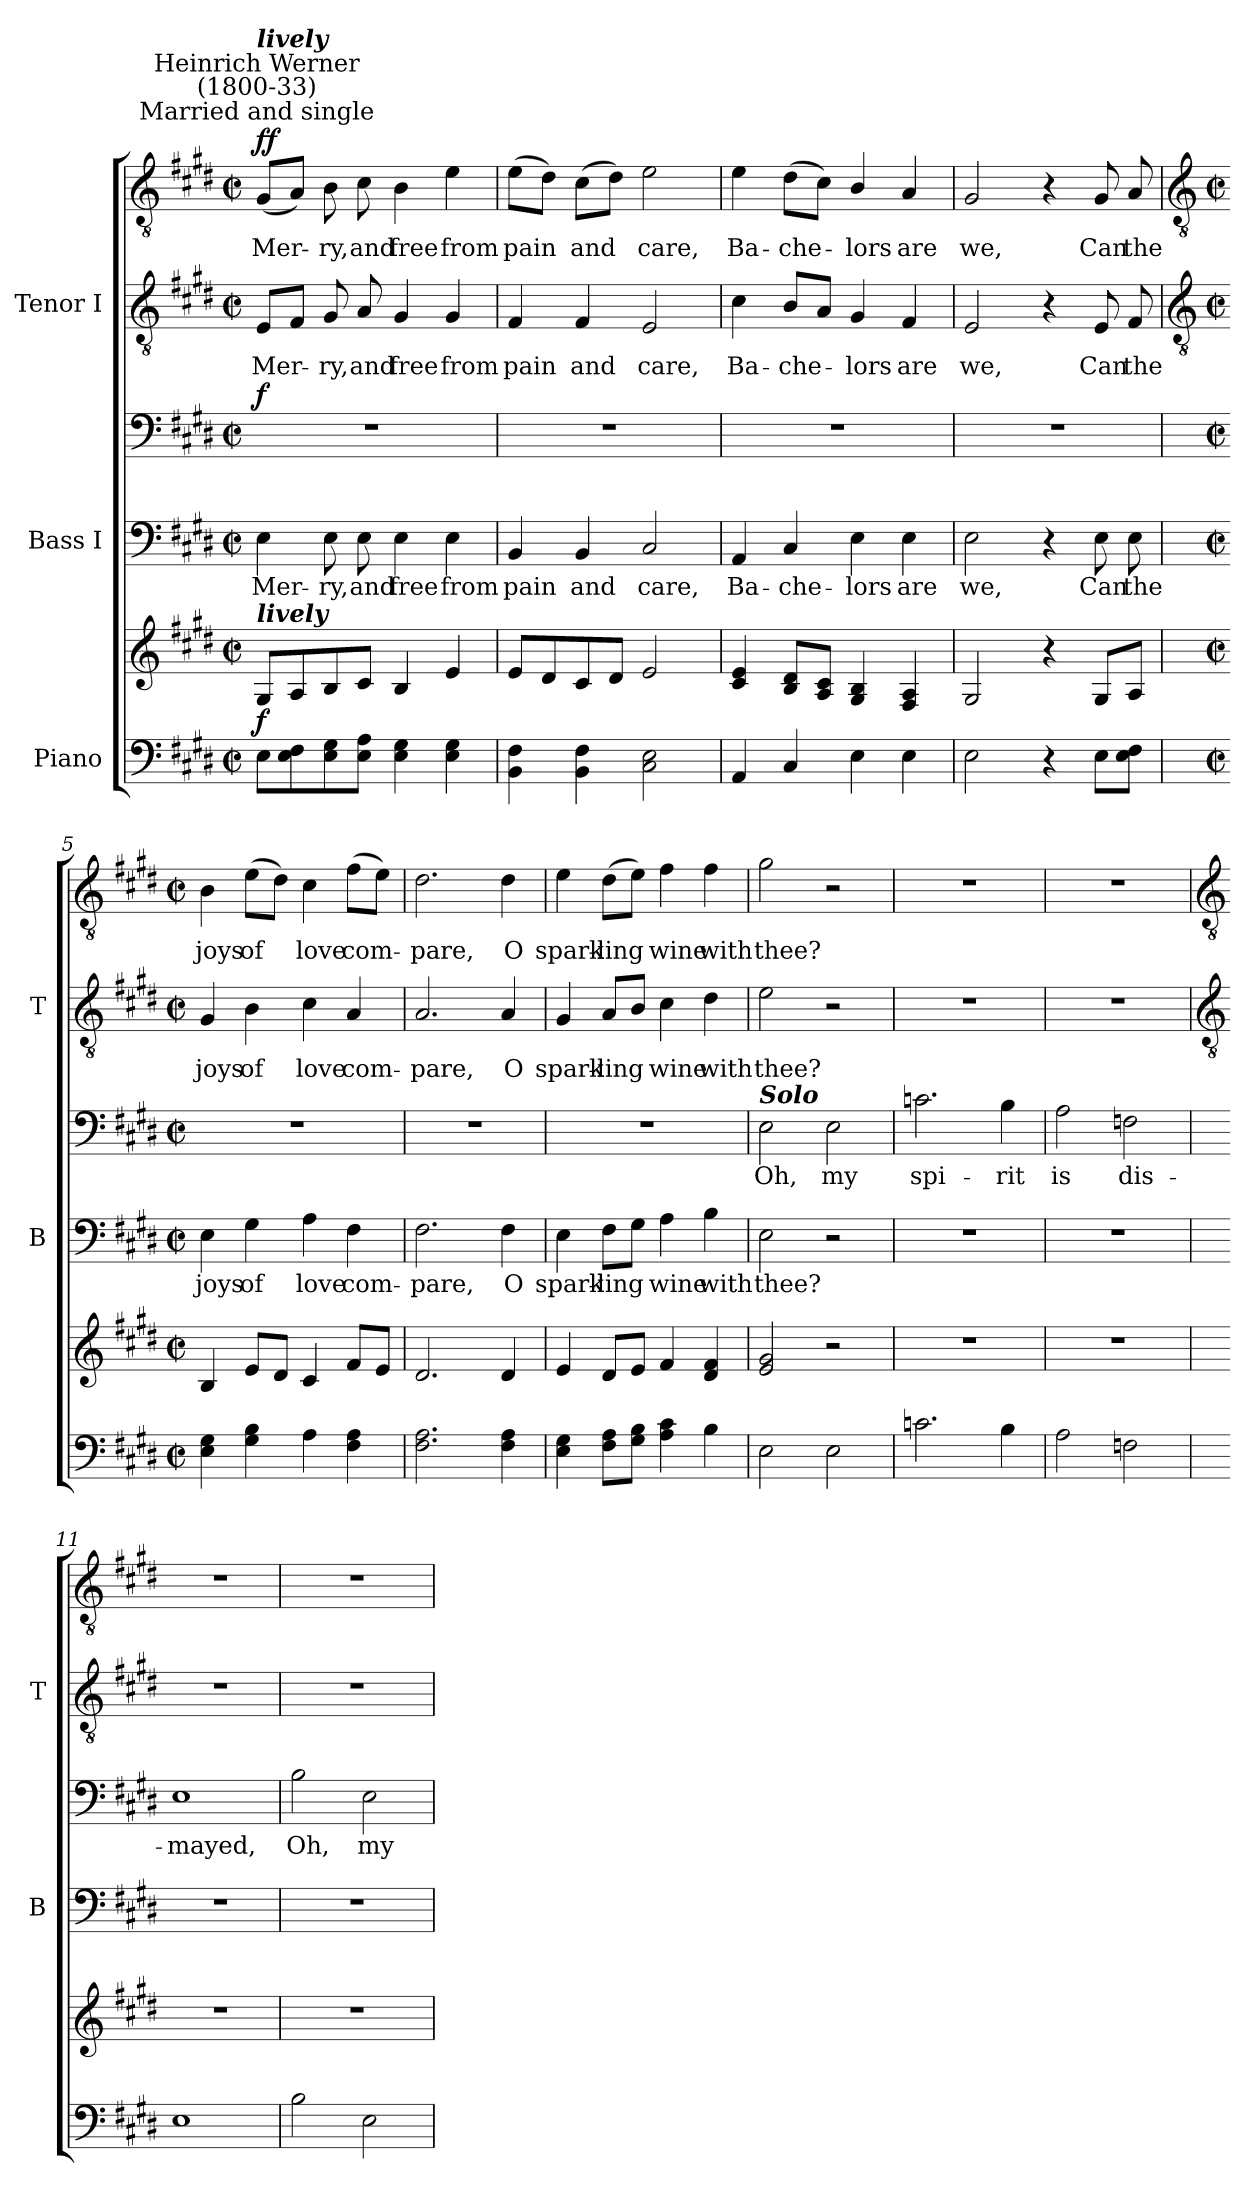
**kern	**kern	**dynam	**kern	**text	**kern	**text	**dynam	**kern	**text	**kern	**text	**dynam
*part3	*part3	*part3	*part2	*part2	*part2	*part2	*part2	*part1	*part1	*part1	*part1	*part1
*staff6	*staff5	*staff5/6	*staff4	*staff4	*staff3	*staff3	*staff3/4	*staff2	*staff2	*staff1	*staff1	*staff1/2
*I"Piano	*	*	*I"Bass I	*	*	*	*	*I"Tenor I	*	*	*	*
*	*	*	*I'B	*	*	*	*	*I'T	*	*	*	*
*clefF4	*clefG2	*	*clefF4	*	*clefF4	*	*	*clefGv2	*	*clefGv2	*	*
*k[f#c#g#d#]	*k[f#c#g#d#]	*	*k[f#c#g#d#]	*	*k[f#c#g#d#]	*	*	*k[f#c#g#d#]	*	*k[f#c#g#d#]	*	*
*E:	*E:	*	*E:	*	*E:	*	*	*E:	*	*E:	*	*
*M2/2	*M2/2	*	*M2/2	*	*M2/2	*	*	*M2/2	*	*M2/2	*	*
*met(c|)	*met(c|)	*	*met(c|)	*	*met(c|)	*	*	*met(c|)	*	*met(c|)	*	*
=1	=1	=1	=1	=1	=1	=1	=1	=1	=1	=1	=1	=1
!	!	!	!	!	!	!	!	!	!	!LO:TX:a:cj:t=Married and single	!	!
!	!	!	!	!	!	!	!	!	!	!LO:TX:a:cj:t=Heinrich Werner\n(1800-33)	!	!
!	!	!	!	!	!	!	!	!	!	!LO:TX:a:Bi:t=lively	!	!
!	!LO:TX:a:Bi:t=lively	!	!	!	!	!	!	!	!	!	!	!
!	!	!LO:DY:b	!	!LO:LY:b	!	!	!LO:DY:b=2	!	!LO:LY:b	!	!LO:LY:b	!LO:DY:b=2
!	!	!	!	!	!	!	!	!	!	!	!	!LO:DY:n=1:b
8EL	8G#L	f	4E	Mer-	1r	.	f	8EL	Mer-	(<8G#L	Mer-	f f
8E 8F#	8A	.	.	.	.	.	.	8F#J	.	8AJ)	.	.
!	!	!	!	!LO:LY:b	!	!	!	!	!LO:LY:b	!	!LO:LY:b	!
8E 8G#	8B	.	8E	-ry,	.	.	.	8G#	ry,	8B	ry,	.
!	!	!	!	!LO:LY:b	!	!	!	!	!LO:LY:b	!	!LO:LY:b	!
8E 8AJ	8c#J	.	8E	and	.	.	.	8A	and	8c#	and	.
!	!	!	!	!LO:LY:b	!	!	!	!	!LO:LY:b	!	!LO:LY:b	!
4E 4G#	4B	.	4E	free	.	.	.	4G#	free	4B	free	.
!	!	!	!	!LO:LY:b	!	!	!	!	!LO:LY:b	!	!LO:LY:b	!
4E 4G#	4e	.	4E	from	.	.	.	4G#	from	4e	from	.
=2	=2	=2	=2	=2	=2	=2	=2	=2	=2	=2	=2	=2
!	!	!	!	!LO:LY:b	!	!	!	!	!LO:LY:b	!	!LO:LY:b	!
4BB 4F#	8eL	.	4BB	pain	1r	.	.	4F#	pain	(>8eL	pain	.
.	8d#	.	.	.	.	.	.	.	.	8d#J)	.	.
!	!	!	!	!LO:LY:b	!	!	!	!	!LO:LY:b	!	!LO:LY:b	!
4BB 4F#	8c#	.	4BB	and	.	.	.	4F#	and	(>8c#L	and	.
.	8d#J	.	.	.	.	.	.	.	.	8d#J)	.	.
!	!	!	!	!LO:LY:b	!	!	!	!	!LO:LY:b	!	!LO:LY:b	!
2C# 2E	2e	.	2C#	care,	.	.	.	2E	care,	2e	care,	.
=3	=3	=3	=3	=3	=3	=3	=3	=3	=3	=3	=3	=3
!	!	!	!	!LO:LY:b	!	!	!	!	!LO:LY:b	!	!LO:LY:b	!
4AA	4c# 4e	.	4AA	Ba-	1r	.	.	4c#	Ba-	4e	Ba-	.
!	!	!	!	!LO:LY:b	!	!	!	!	!LO:LY:b	!	!LO:LY:b	!
4C#	8B 8d#L	.	4C#	-che-	.	.	.	8BL	-che-	(>8d#L	-che-	.
.	8A 8c#J	.	.	.	.	.	.	8AJ	.	8c#J)	.	.
!	!	!	!	!LO:LY:b	!	!	!	!	!LO:LY:b	!	!LO:LY:b	!
4E	4G#/ 4B/	.	4E	-lors	.	.	.	4G#/	lors	4B/	lors	.
!	!	!	!	!LO:LY:b	!	!	!	!	!LO:LY:b	!	!LO:LY:b	!
4E	4F# 4A	.	4E	are	.	.	.	4F#	are	4A	are	.
=4	=4	=4	=4	=4	=4	=4	=4	=4	=4	=4	=4	=4
!	!	!	!	!LO:LY:b	!	!	!	!	!LO:LY:b	!	!LO:LY:b	!
2E	2G#	.	2E	we,	1r	.	.	2E	we,	2G#	we,	.
4r	4r	.	4r	.	.	.	.	4r	.	4r	.	.
!	!	!	!	!LO:LY:b	!	!	!	!	!LO:LY:b	!	!LO:LY:b	!
8EL	8G#L	.	8E	Can	.	.	.	8E	Can	8G#	Can	.
!	!	!	!	!LO:LY:b	!	!	!	!	!LO:LY:b	!	!LO:LY:b	!
8E 8F#J	8AJ	.	8E	the	.	.	.	8F#	the	8A	the	.
!!LO:LB:g=z
=5	=5	=5	=5	=5	=5	=5	=5	=5	=5	=5	=5	=5
*	*	*	*	*	*	*	*	*clefGv2	*	*clefGv2	*	*
*M2/2	*M2/2	*	*M2/2	*	*M2/2	*	*	*M2/2	*	*M2/2	*	*
*met(c|)	*met(c|)	*	*met(c|)	*	*met(c|)	*	*	*met(c|)	*	*met(c|)	*	*
!	!	!	!	!LO:LY:b	!	!	!	!	!LO:LY:b	!	!LO:LY:b	!
4E 4G#	4B	.	4E	joys	1r	.	.	4G#	joys	4B	joys	.
!	!	!	!	!LO:LY:b	!	!	!	!	!LO:LY:b	!	!LO:LY:b	!
4G# 4B	8eL	.	4G#	of	.	.	.	4B	of	(>8eL	of	.
.	8d#J	.	.	.	.	.	.	.	.	8d#J)	.	.
!	!	!	!	!LO:LY:b	!	!	!	!	!LO:LY:b	!	!LO:LY:b	!
4A	4c#	.	4A	love	.	.	.	4c#	love	4c#	love	.
!	!	!	!	!LO:LY:b	!	!	!	!	!LO:LY:b	!	!LO:LY:b	!
4F# 4A	8f#L	.	4F#	com-	.	.	.	4A	com-	(>8f#L	com-	.
.	8eJ	.	.	.	.	.	.	.	.	8eJ)	.	.
=6	=6	=6	=6	=6	=6	=6	=6	=6	=6	=6	=6	=6
!	!	!	!	!LO:LY:b	!	!	!	!	!LO:LY:b	!	!LO:LY:b	!
2.F# 2.A	2.d#	.	2.F#	-pare,	1r	.	.	2.A	pare,	2.d#	-pare,	.
!	!	!	!	!LO:LY:b	!	!	!	!	!LO:LY:b	!	!LO:LY:b	!
4F# 4A	4d#	.	4F#	O	.	.	.	4A	O	4d#	O	.
=7	=7	=7	=7	=7	=7	=7	=7	=7	=7	=7	=7	=7
!	!	!	!	!LO:LY:b	!	!	!	!	!LO:LY:b	!	!LO:LY:b	!
4E 4G#	4e	.	4E	spark-	1r	.	.	4G#	spark-	4e	spark-	.
!	!	!	!	!LO:LY:b	!	!	!	!	!LO:LY:b	!	!LO:LY:b	!
8F# 8AL	8d#L	.	8F#L	-ling	.	.	.	8AL	-ling	(>8d#L	-ling	.
8G# 8BJ	8eJ	.	8G#J	.	.	.	.	8BJ	.	8eJ)	.	.
!	!	!	!	!LO:LY:b	!	!	!	!	!LO:LY:b	!	!LO:LY:b	!
4A 4c#	4f#	.	4A	wine	.	.	.	4c#	wine	4f#	wine	.
!	!	!	!	!LO:LY:b	!	!	!	!	!LO:LY:b	!	!LO:LY:b	!
4B	4d# 4f#	.	4B	with	.	.	.	4d#	with	4f#	with	.
=8	=8	=8	=8	=8	=8	=8	=8	=8	=8	=8	=8	=8
!	!	!	!	!	!LO:TX:a:Bi:t=Solo	!	!	!	!	!	!	!
!	!	!	!	!LO:LY:b	!	!LO:LY:b	!	!	!LO:LY:b	!	!LO:LY:b	!
2E	2e 2g#	.	2E	thee?	2E	Oh,	.	2e	thee?	2g#	thee?	.
!	!	!	!	!	!	!LO:LY:b	!	!	!	!	!	!
2E	2r	.	2r	.	2E	my	.	2r	.	2r	.	.
=9	=9	=9	=9	=9	=9	=9	=9	=9	=9	=9	=9	=9
!	!	!	!	!	!	!LO:LY:b	!	!	!	!	!	!
2.cn	1r	.	1r	.	2.cn	spi-	.	1r	.	1r	.	.
!	!	!	!	!	!	!LO:LY:b	!	!	!	!	!	!
4B	.	.	.	.	4B	-rit	.	.	.	.	.	.
=10	=10	=10	=10	=10	=10	=10	=10	=10	=10	=10	=10	=10
!	!	!	!	!	!	!LO:LY:b	!	!	!	!	!	!
2A	1r	.	1r	.	2A	is	.	1r	.	1r	.	.
!	!	!	!	!	!	!LO:LY:b	!	!	!	!	!	!
2Fn	.	.	.	.	2Fn	dis-	.	.	.	.	.	.
!!LO:LB:g=z
=11	=11	=11	=11	=11	=11	=11	=11	=11	=11	=11	=11	=11
*	*	*	*	*	*	*	*	*clefGv2	*	*clefGv2	*	*
!	!	!	!	!	!	!LO:LY:b	!	!	!	!	!	!
1E	1r	.	1r	.	1E	-mayed,	.	1r	.	1r	.	.
=12	=12	=12	=12	=12	=12	=12	=12	=12	=12	=12	=12	=12
!	!	!	!	!	!	!LO:LY:b	!	!	!	!	!	!
2B	1r	.	1r	.	2B	Oh,	.	1r	.	1r	.	.
!	!	!	!	!	!	!LO:LY:b	!	!	!	!	!	!
2E	.	.	.	.	2E	my	.	.	.	.	.	.
=	=	=	=	=	=	=	=	=	=	=	=	=
*-	*-	*-	*-	*-	*-	*-	*-	*-	*-	*-	*-	*-
